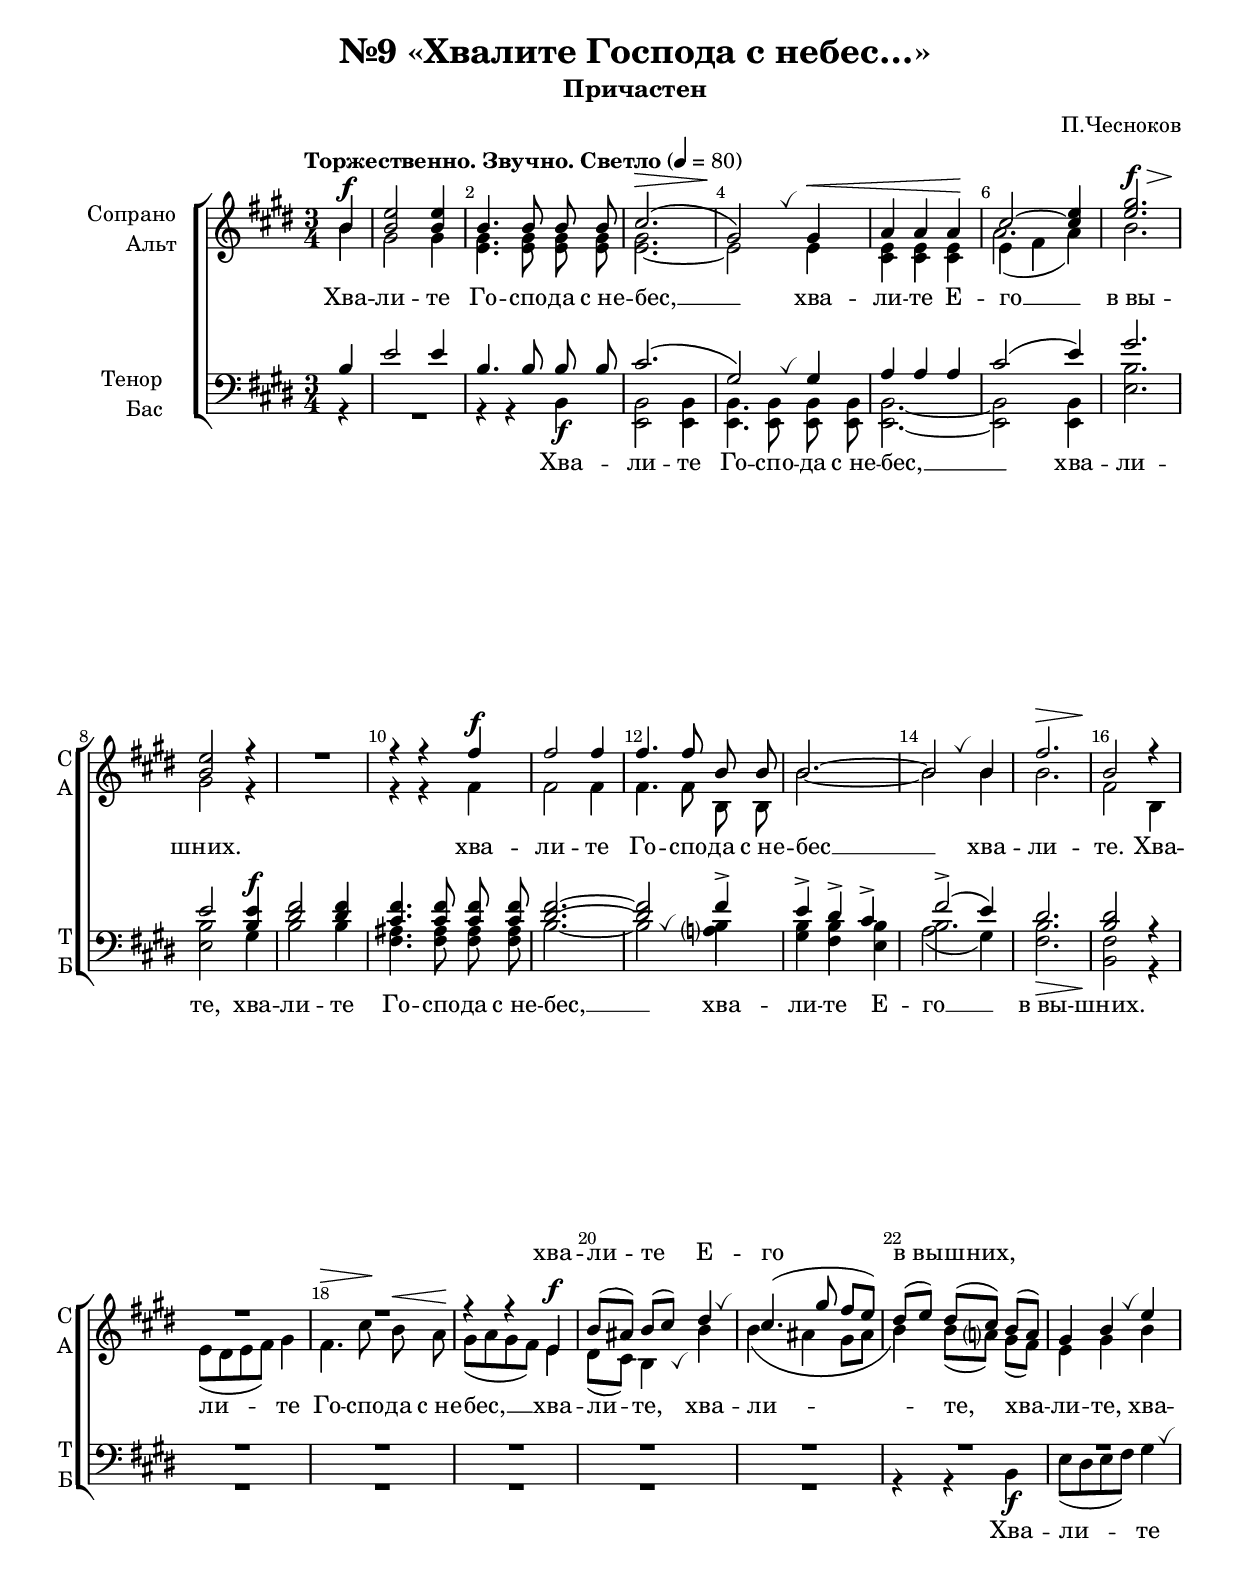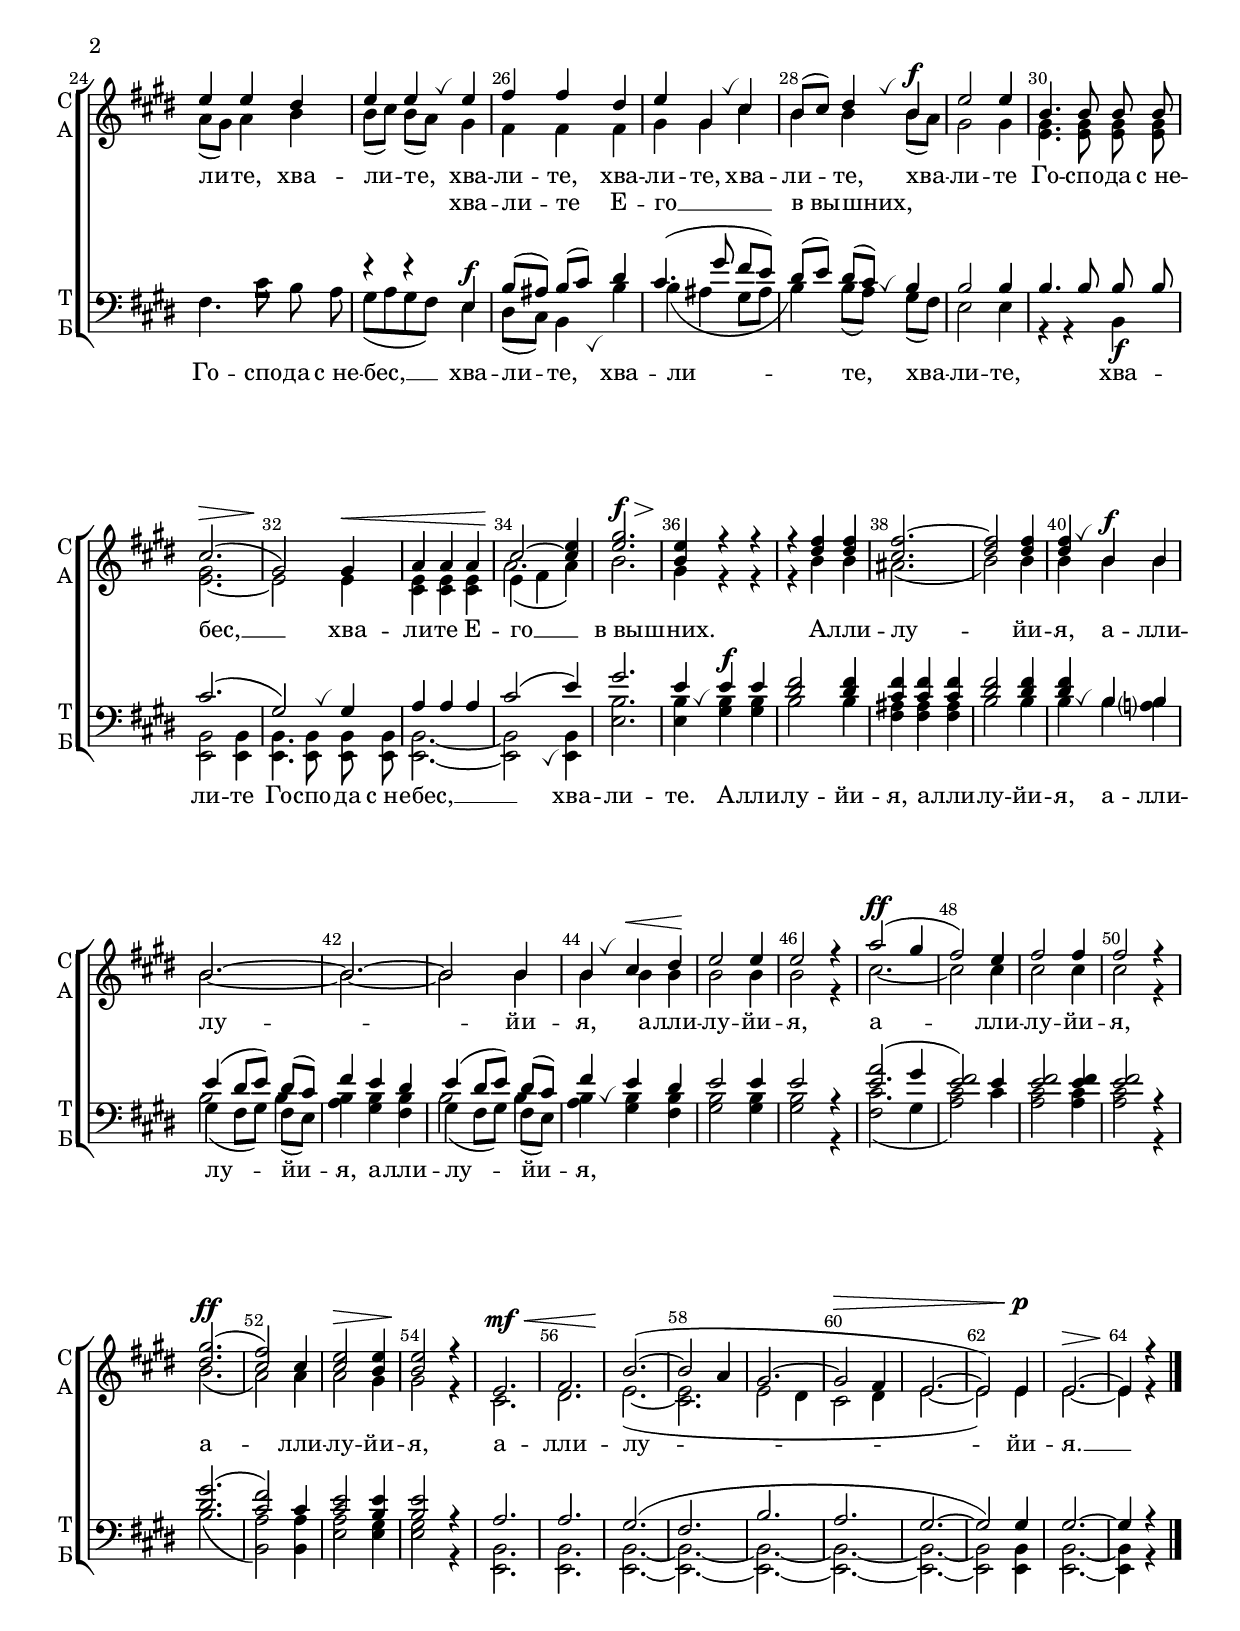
\version "2.18.2"

% закомментируйте строку ниже, чтобы получался pdf с навигацией
#(ly:set-option 'point-and-click #f)
#(ly:set-option 'midi-extension "mid")
#(set-default-paper-size "a4")
#(set-global-staff-size 19)

\header {
  title = "№9 «Хвалите Господа с небес…»"
  subtitle = "Причастен"
  composer = "П.Чесноков"
  % Удалить строку версии LilyPond 
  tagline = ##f
}

global = {
  \key e \major
  \time 3/4
  \numericTimeSignature
  \autoBeamOff
}

%make visible number of every 2-nd bar
secondbar = {
  \override Score.BarNumber.break-visibility = #end-of-line-invisible
  \set Score.barNumberVisibility = #(every-nth-bar-number-visible 2)
}

%use this as temporary line break
abr = { \break }

% uncommend next line when finished
abr = {}

%once hide accidental (runaround for cadenza
nat = { \once \hide Accidental }

breath = { \once \override BreathingSign.text =
    \markup { \musicglyph #"scripts.tickmark" } \breathe }

breatha = { \once \override BreathingSign.Y-offset = -4 \breath }

sopvoice = \relative c'' {
  \global
  \dynamicUp
  \tempo "Торжественно. Звучно. Светло" 4=80
  \partial 4
  \secondbar  
  b\f | % 1
  <b e>2 <b e>4 | % 2
  b4. b8 b  b | % 3
  cis2.(\> | \abr % 4 
  gis2)\! \breath gis4\< | % 5
  a4 a a\! | % 6
  cis2 ~ <cis e>4 | % 7
  <e gis>2.\f\> | % 8
  <b e>2\! r4 \abr | \barNumberCheck #9
  R2. |
  r4 r fis'\f | % 11
  fis2 fis4 | % 12
  fis4. fis8 b, b | % 13
  b2. ~ \abr | % 14
  b2 \breath b4 | % 15
  fis'2.\> | % 16
  b,2\! r4 R2.*2 \abr | % 19
  r4 r e,\f | \barNumberCheck #20
  b'8 [( ais ]) b[( cis )] dis4 \breath | % 21
  cis4.( gis'8 fis [ e ]) | % 22
  dis8 ([ e )] dis( [ cis )] b ([ a )] \abr | % 23
  gis4 b \breath e | % 24
  e4 e dis | % 25
  e4 e \breath e | % 26
  fis4 fis dis | \abr % 27
  e4 gis, \breath cis | % 28
  b8 ([ cis )] dis4 \breath b\f | % 29
  e2 e4 | \barNumberCheck #30
  b4. b8 b b | \abr % 31
  cis2.(\> | % 32
  gis2\!) gis4\< | % 33
  a4 a a | % 34
  cis2\! ~ <cis e>4 | % 35
  <e gis>2.\f\> \abr | % 36
  <b e>4\! r r | % 37
  r <dis fis> q | % 38
  <cis fis>2. ~ | % 39
  <dis fis>2 q4 | \barNumberCheck #40
  q \breath b\f b \abr | % 41
  b2. ~ | % 42
  b ~ | % 43
  b2 b4 | % 44
  b4 \breath cis\< dis\! \abr | % 45
  e2 e4 | % 46
  e2 r4 | % 47
  a2\ff( gis4 | % 48
  fis2) e4 | % 49
  fis2 fis4 | \barNumberCheck #50
  fis2 r4 |\abr % 51
  <dis gis>2.\ff( | % 52
  <cis fis>2) cis4 | % 53
  <cis e>2\> <b e>4 | % 54
  q2\! r4 | % 55
  e,2.\mf\< | % 56
  fis2. | % 57
  b2.(~\! \abr | % 58
  b2 a4 | % 59
  gis2. ~ | \barNumberCheck #60
  gis2\> fis4 | % 61
  e2. ~ | % 62
  e2) e4\p | % 63
  e2.\> ~ | % 64
  e4\! r \bar "|."
}


altvoice = \relative c'' {
  \global
  \dynamicUp  
  b | % 1
  gis2 gis4 | % 2
  <e gis>4. q8 q q | % 3
  q2. ~ | % 4
  e2 e4 | % 5
  <cis e>4 q q | % 6
  << { e4( fis a)} \new Voice {\voiceFour a2.} >> | % 7
  b2. | % 8
  gis2 r4 s2. | \barNumberCheck #10
  r4 r fis | % 11
  fis2 fis4 | % 12
  fis4. fis8 b, b  | % 13
  b'2.~ | % 14
  b2 b4 | % 15
  b2. | % 16
  fis2 b,4 | % 17
  e8 [( dis e fis ]) gis4 | % 18
  fis4.\> cis'8\! b\< a \!| % 19
  gis8 ([ a gis fis )] e4 | \barNumberCheck #20
  dis8 ( [ cis )] b4 \breatha b' | % 21
  b4( ais gis8 [ ais ] | % 22
  b4) b8 ([ a? ]) gis ([ fis )] | % 23
  e4 gis b | % 24
  a8 ([ gis )] a4 b | % 25
  b8 ([ cis )] b ([ a )] gis4 | % 26
  fis4 fis fis | % 27
  gis4 gis cis | % 28
  b4 b b8 ([ a )] | % 29
  gis2 gis4 | \barNumberCheck #30
  <e gis>4. q8 q q | % 31
  q2. ~ | % 32
  e2 e4 | % 33
  <cis e>4 q q | % 34
  << { e4( fis a)} \new Voice {\voiceFour a2.} >>| % 35
  b2. | % 36
  gis4 r r | % 37
  r4 b b | % 38
  ais2. ( | % 39
  b2) b4 | \barNumberCheck #40
  b4 b b | % 41
  b2. ~ | % 42
  b2. ~ | % 43
  b2 b4 | % 44
  b4 b b | % 45
  b2 b4 | % 46
  b2 r4 | % 47
  cis2. ~ | % 48
  cis2 cis4 | % 49
  cis2 cis4 | \barNumberCheck #50
  cis2 r4 | % 51
  b2. ( | % 52
  a2) a4 | % 53
  a2 gis4 | % 54
  gis2 r4 | % 55
  cis,2. | % 56
  dis2. | % 57
  e2.( ~ | % 58
  <cis e>2. | % 59
  e2 dis4 | \barNumberCheck #60
  cis2 dis4 | % 61
  e2. ~ | % 62
  e2) e4 | % 63
  e2.~ | % 64
  e4 r
}


tenorvoice = \relative c' {
  \global
  \dynamicUp 
  b | % 1
  e2 e4 | % 2
  b4. b8 b b | % 3
  cis2.( | % 4
  gis2) \breath gis4 | % 5
  a4 a a | % 6
  cis2( e4) | % 7
  gis2. | % 8
  e2 <b e>4\f | % 9
  <dis fis>2 q4 | \barNumberCheck #10
  <cis fis>4. q8 q q | % 11
  <dis fis>2. ~ | % 12
  q2 fis4-> | % 13
  e4-> dis-> cis-> | % 14
  fis2->( e4) | % 15
  dis2. | % 16
  <dis b>2 r4 R2.*8 | % 25
  r4 r e,\f | % 26
  b'8( [ ais )] b( [ cis )] dis4 | % 27
  cis4.( gis'8 fis [ e ]) | % 28
  dis8 ([ e )] dis([ cis )] \breath b4 | % 29
  b2 b4 | \barNumberCheck #30
  b4. b8 b b | % 31
  cis2.( | % 32
  gis2) \breath gis4 | % 33
  a4 a a | % 34
  cis2( e4) | % 35
  gis2. | % 36
  e4 e\f e | % 37
  <dis fis>2 q4 | % 38
  <cis fis>4 q q | % 39
  <dis fis>2 q4 | \barNumberCheck #40
  q4 b b | % 41
  e4( dis8 [ e ]) dis([ cis )] | % 42
  fis4 e dis | % 43
  e4( dis8 [ e ]) dis ([ cis )] | % 44
  fis4 e dis | % 45
  e2 e4 | % 46
  e2 r4 | % 47
  << { a2( gis4 | % 48
  fis2) } {e2. e2} >> e4 | % 49
  <e fis>2 q4 | \barNumberCheck #50
  q2 r4 | % 51
  <dis gis>2.( | % 52
  <cis fis>2) cis4 | % 53
  <cis e>2 <b e>4 | % 54
  q2 r4 | % 55
  a2. | % 56
  a2. | % 57
  gis2.( | % 58
  fis2. | % 59
  b2. | \barNumberCheck #60
  a2. | % 61
  gis2. ~ | % 62
  gis2) gis4 | % 63
  gis2. ~ | % 64
  gis4 r
}


bassvoice = \relative c {
  \global
  \dynamicNeutral
  r4 R2.
  r4 r b\f | % 3
  <e, b'>2 q4 | % 4
  q4. q8 q q ] | % 5
  q2.~ | % 6
  q2 q4 | % 7
  <e' b'>2. | % 8
  q2 gis4 | % 9
  b2 b4 | \barNumberCheck #10
  <fis ais>4. q8 q q | % 11
  b2. ~ | % 12
  b2 \breath <a? b>4 | % 13
  <gis b>4 <fis b> <e b'> | % 14
  << { \voiceFour a2( gis4) } \new Voice {\voiceTwo b2. } >>| % 15
  \voiceTwo <fis b>2.\> | % 16
  <b, fis'>2\! r4 R2.*5 | % 22
  r4 r b\f | % 23
  e8 ([ dis  e  fis )] gis4  \breath| % 24
  fis4. cis'8 b  a  | % 25
  gis8 [( a  gis  fis )] e4 | % 26
  dis8 ( [ cis )] b4 \breatha b' | % 27
  b4( ais gis8 [ ais ] | % 28
  b4) b8 ([ a ]) gis ([ fis )] | % 29
  e2 e4 | \barNumberCheck #30
  r4 r b\f | % 31
  <e, b'>2 q4 | % 32
  q4. q8 q q| % 33
  q2. ~ | % 34
  q2 \breatha q4 | % 35
  <e' b'>2. | % 36
  q4 \breath <gis b> q | % 37
  b2 b4 | % 38
  <fis ais>4 q q | % 39
  b2 b4 | \barNumberCheck #40
  b4 \breath b <a? b> | % 41
  << { gis4( fis8 [ gis ]) fis( [ e )] } \new Voice { \voiceFour b'2 b4 } >> | % 42
  <a b>4 <gis b> <fis b> | % 43
  << { gis4( fis8 [ gis )] fis( [ e )] } \new Voice { \voiceFour  b'2 b4 } >>| % 44
  <a b>4 \breath <gis b> <fis b> | % 45
  <gis b>2 <gis b>4 | % 46
  <gis b>2 r4 | % 47
  << { fis2( gis4 | % 48
  a2) } { cis2. cis2 } >> cis4 | % 49
  <a cis>2 q4 | \barNumberCheck #50
  q2 r4 | % 51
  b2.( | % 52
  <b, a'>2) q4 | % 53
  <e a>2 <e gis>4 | % 54
  q2 r4 | % 55
  <e, b'>2. | % 56
  q | % 57
  q ~ | % 58
  q ~ | % 59
  q ~ | \barNumberCheck #60
  q ~ | % 61
  q ~ | % 62
  q2 q4 | % 63
  q2.~| % 64
  q4 r
}

lyricsoprano = \lyricmode {
  \repeat unfold 26 \skip 1 хва -- ли -- те Е -- го в_вы -- шних,
}
lyricalto = \lyricmode {
  Хва -- ли -- те Го -- спо -- да с_не -- бес, __
  хва -- ли -- те Е -- го __ в_вы -- шних.
  хва -- ли -- те Го -- спо -- да с_не -- бес __
  хва -- ли -- те. Хва -- ли -- те Го -- спо -- да с_не --
  бес, __ хва -- ли -- те, хва -- ли -- те, хва -- ли -- те, хва -- ли -- те, хва -- ли -- те, хва -- ли -- те, хва -- 
  ли -- те, хва -- ли -- те, хва -- ли -- те Го -- спо -- да с_не --
  бес, __ хва -- ли -- те Е -- го __ в_вы --
  шних. А -- лли -- лу -- йи -- я, а -- лли -- лу -- йи -- я,
  а -- лли -- лу -- йи -- я, а -- лли -- лу -- йи -- я,
  а -- лли -- лу -- йи -- я, а -- лли -- лу -- йи -- я. __
}
lyrictenor = \lyricmode { 
  \repeat unfold 30 \skip 1 хва -- ли -- те Е -- го __ в_вы -- шних,
}
lyricbass = \lyricmode {
  Хва -- ли -- те Го -- спо -- да с_не -- бес, __ хва -- ли -- те, хва --
  ли -- те Го -- спо -- да с_не -- бес, __ хва -- ли -- те Е --
  го __ в_вы -- шних.
  Хва -- ли -- те Го -- спо -- да с_не -- бес, __ хва -- ли -- те, хва -- ли -- те, хва -- ли -- те, 
  хва -- ли -- те Го -- спо -- да с_не -- бес, __ хва -- ли --
  те. А -- лли -- лу -- йи -- я, а -- лли -- лу -- йи -- я, а -- лли --
  лу -- йи -- я, а -- лли -- лу -- йи -- я,
}


\bookpart {
  \paper {
    top-margin = 15
    left-margin = 15
    right-margin = 10
    bottom-margin = 15
    indent = 20
    ragged-bottom = ##f
    ragged-last = ##f
    ragged-last-bottom = ##f
  }
  \score {
    %  \transpose c bes {
    \new ChoirStaff <<
      
      \new Lyrics = "sopranos"

      \new Staff = "upstaff" \with {
        instrumentName = \markup { \right-column { "Сопрано" "Альт"  } }
        shortInstrumentName = \markup { \right-column { "С" "А"  } }
        midiInstrument = "voice oohs"
      } <<
        \new Voice = "soprano" { \voiceOne \sopvoice }
        \new Voice  = "alto" { \voiceTwo \altvoice }
      >> 
      
      \new Lyrics = "altos"
      \new Lyrics = "tenors"
      % or: \new Lyrics \lyricsto "soprano" { \lyricscore }
      % alternative lyrics above up staff
      %\new Lyrics \with {alignAboveContext = "upstaff"} \lyricsto "soprano" \lyricst
      
      \new Staff = "downstaff" \with {
        instrumentName = \markup { \right-column { "Тенор" "Бас" } }
        shortInstrumentName = \markup { \right-column { "Т" "Б" } }
        midiInstrument = "voice oohs"
      } <<
        \new Voice = "tenor" { \voiceOne \clef bass \tenorvoice }
        \new Voice = "bass" { \voiceTwo \bassvoice }
      >>
      
      \new Lyrics = "basses"
      \context Lyrics = "sopranos" {
        \lyricsto "soprano" {
          \lyricsoprano
        }
      }
      \context Lyrics = "altos" {
        \lyricsto "alto" {
          \lyricalto
        }
      }
      \context Lyrics = "tenors" {
        \lyricsto "tenor" {
          \lyrictenor
        }
      }
      \context Lyrics = "basses" {
        \lyricsto "bass" {
          \lyricbass
        }
      }
    >>
    %  }  % transposeµ
    \layout { 
      \context {
        \Score
      }
      \context {
        \Staff
        % удаляем обозначение темпа из общего плана
        %  \remove "Time_signature_engraver"
        %  \remove "Bar_number_engraver"
      }
      %Metronome_mark_engraver
    }
  }
}

\bookpart {
  \score {
    \unfoldRepeats
    %  \transpose c bes {
    \new ChoirStaff <<
      \new Staff = "upstaff" \with {
        instrumentName = \markup { \right-column { "Сопрано" "Альт"  } }
        shortInstrumentName = \markup { \right-column { "С" "А"  } }
        midiInstrument = "voice oohs"
      } <<
        \new Voice = "soprano" { \voiceOne \sopvoice }
        \new Voice  = "alto" { \voiceTwo \altvoice }
      >> 
      
      \new Lyrics = "sopranos"
      
      \new Staff = "downstaff" \with {
        instrumentName = \markup { \right-column { "Тенор" "Бас" } }
        shortInstrumentName = \markup { \right-column { "Т" "Б" } }
        midiInstrument = "voice oohs"
      } <<
        \new Voice = "tenor" { \voiceOne \clef bass \tenorvoice }
        \new Voice = "bass" { \voiceTwo \bassvoice }
      >>
      \context Lyrics = "sopranos" {
        \lyricsto "soprano" {
          \lyricalto
        }
      }
    >>
    %  }  % transposeµ
    \midi {
      \tempo 4=80
    }
  }
}
